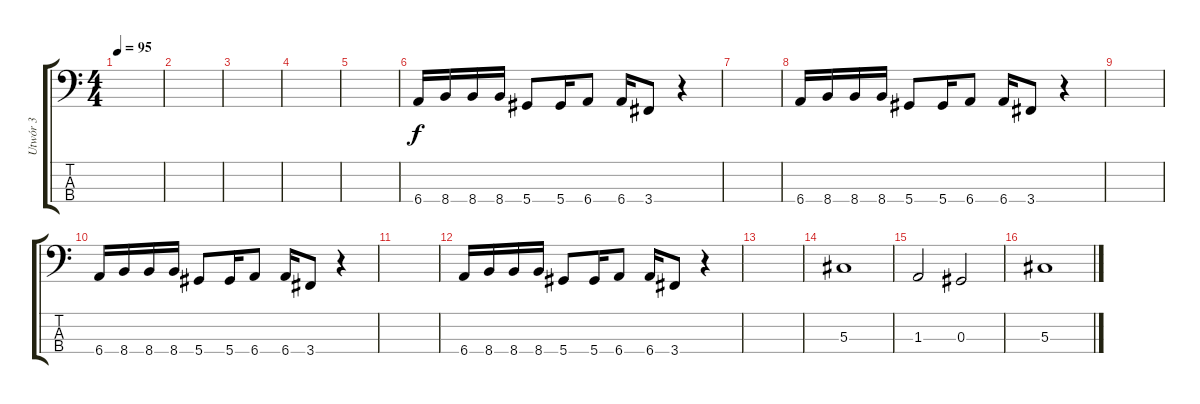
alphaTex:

\track ("Utwór 3" "Utwór 3") {instrument electricbassfinger}
\staff {score tabs}
\tuning (Gb2 Db2 Ab1 Eb1) {hide}
\ts (4 4)
\tempo 95
\clef f4
\ks c
|
|
|
|
|
6.4.16 8.4.16 8.4.16 8.4.16 5.4.8 5.4.16 6.4.8 6.4.16 3.4.8 r.4 |
|
6.4.16 8.4.16 8.4.16 8.4.16 5.4.8 5.4.16 6.4.8 6.4.16 3.4.8 r.4 |
|
6.4.16 8.4.16 8.4.16 8.4.16 5.4.8 5.4.16 6.4.8 6.4.16 3.4.8 r.4 |
|
6.4.16 8.4.16 8.4.16 8.4.16 5.4.8 5.4.16 6.4.8 6.4.16 3.4.8 r.4 |
|
5.3.1 |
1.3.2 0.3.2 |
5.3.1
